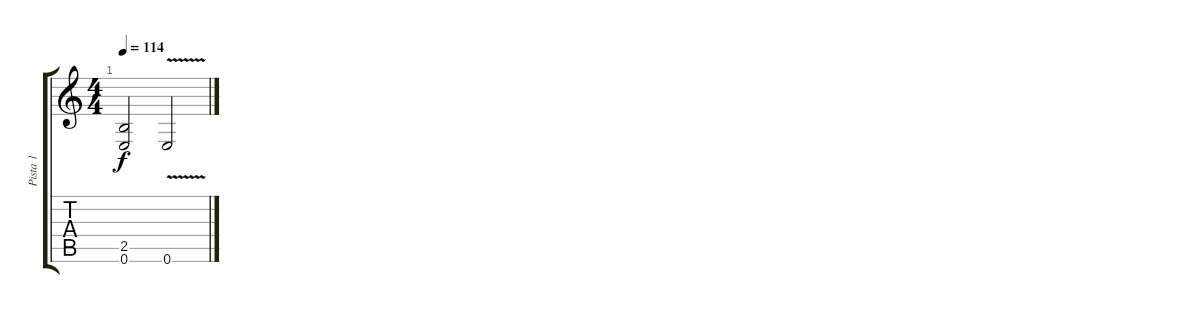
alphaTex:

\track ("Pista 1" "Pista 1") {instrument overdrivenguitar}
\staff {score tabs}
\tuning (E4 B3 G3 D3 A2 E2) {hide}
\ts (4 4)
\tempo 114
\clef g2
\ks c
(2.5{t} 0.6{t}).2{dy f} 0.6{v}.2
